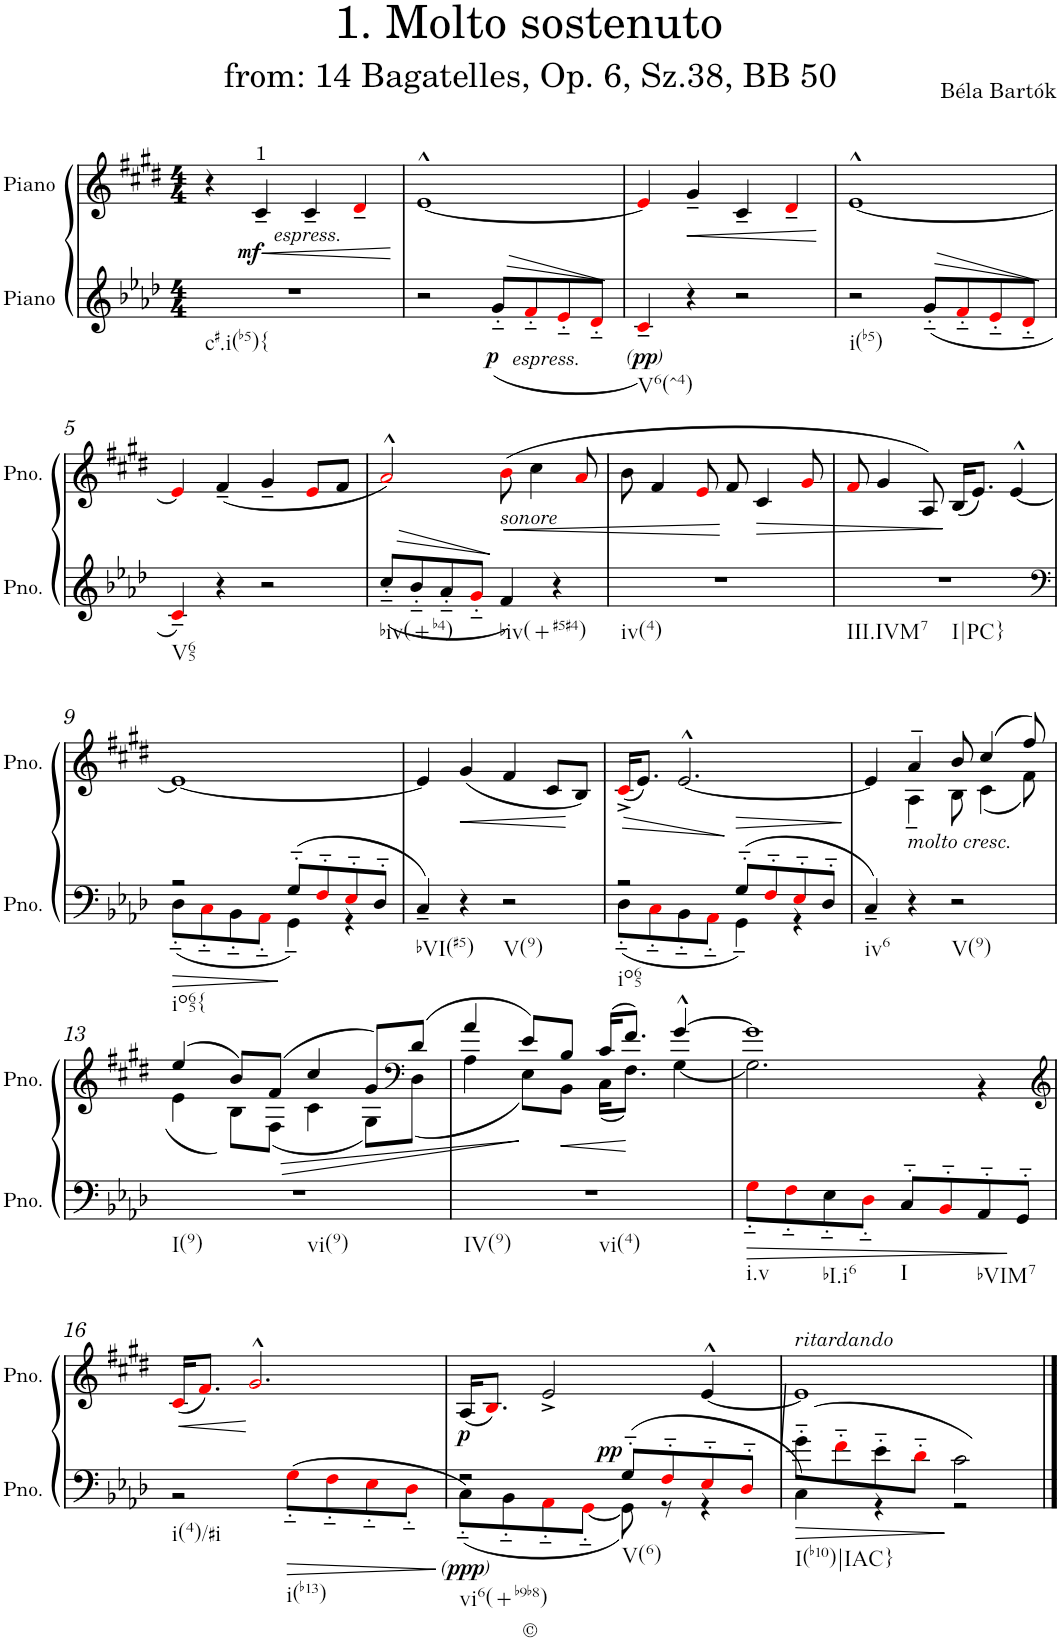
**kern	**dynam	**kern	**dynam
*part2	*part2	*part1	*part1
*staff2	*staff2	*staff1	*staff1
*I"Piano	*	*I"Piano	*
*I'Pno.	*	*I'Pno.	*
*clefG2	*	*clefG2	*
*k[b-e-a-d-]	*	*k[f#c#g#d#]	*
*f:	*	*c#:	*
*M4/4	*	*M4/4	*
=1	=1	=1	=1
!LO:TX:b:t=c#.i(b5){	!	!	!
1r	.	4r	.
!	!	!	!LO:HP:b
!	!	!	!LO:DY:n=1:b
.	.	4c#~/	< mf
!	!	!LO:TX:b:i:t=espress.	!
.	.	4c#~/	.
.	.	4d#~i/	.
.	.	.	[
=2	=2	=2	=2
2r	.	[1e^^	.
!LO:TX:b:i:t=espress.	!	!	!
!	!LO:HP:b	!	!
!	!LO:DY:n=1:b	!	!
(<8g'~/L	> p	.	.
8f'~i/	.	.	.
8e-'~i/	.	.	.
8d-'~i/J	.	.	.
.	]	.	.
=3	=3	=3	=3
!LO:TX:b:t=V6(^4)	!	!	!
!	!LO:DY:b	!	!
!	!LO:DY:n=1:b	!	!
!	!LO:DY:n=2:b	!	!
4c~i/)	other-dynamics pp other-dynamics	4ei/]	.
!	!	!	!LO:HP:b
4r	.	4g#~/	<
2r	.	4c#~/	.
.	.	4d#~i/	.
.	.	.	[
=4	=4	=4	=4
!LO:TX:b:t=i(b5)	!	!	!
2r	.	[1e^^	.
!	!LO:HP:b	!	!
(<8g'~/L	>	.	.
8f'~i/	.	.	.
8e-'~i/	.	.	.
8d-'~i/J	.	.	.
.	]	.	.
!!LO:LB:g=z
=5	=5	=5	=5
!LO:TX:b:t=V65	!	!	!
4c~i/)	.	4ei/]	.
4r	.	(<4f#~/	.
2r	.	4g#~/	.
.	.	8ei/L	.
.	.	8f#/J	.
=6	=6	=6	=6
!LO:TX:b:t=biv(+b4)	!	!	!
(<8cc'~/L	.	2a^^i/)	.
!	!LO:HP:b	!	!
8b-'~/	>	.	.
8a-'~/	.	.	.
8g'~i/J	.	.	.
!	!	!LO:TX:b:i:t=sonore	!
!LO:TX:b:t=biv(+#5#4)	!	!	!
!	!	!	!LO:HP:b
4f/)	]	(>8bi\	<
.	.	4cc#\	.
4r	.	.	.
.	.	8ai/	.
=7	=7	=7	=7
!LO:TX:b:t=iv(4)	!	!	!
1r	.	8b\	.
.	.	4f#/	.
.	.	8ei/	.
.	.	8f#/	[
!	!	!	!LO:HP:b
.	.	4c#/	>
.	.	8g#i/	.
=8	=8	=8	=8
!LO:TX:b:t=III.IVM7	!	!	!
!LO:TX:b:t=I|PC}	!	!	!
1r	.	8f#i/	.
.	.	4g#/	.
.	.	8A/)	.
.	.	(<16B/KL	]
.	.	8.e/J)	.
.	.	[4e^^/	.
!!LO:LB:g=z
=9	=9	=9	=9
*clefF4	*	*	*
!LO:TX:b:t=io65{	!	!	!
!	!LO:HP:b	!	!
*^	*	*	*
2r	(<8D-'~\L	>	1e_	.
.	8C'~i\	.	.	.
.	8BB-'~\	.	.	.
.	8AA-'~i\J	.	.	.
(>8G'~/L	4GG~\)	]	.	.
8F'~i/	.	.	.	.
8E-'~i/	4r	.	.	.
8D-'~/J	.	.	.	.
*v	*v	*	*	*
=10	=10	=10	=10
!LO:TX:b:t=bVI(#5)	!	!	!
4C~/)	.	4e/]	.
!	!	!	!LO:HP:b
4r	.	(<4g#/	<
!LO:TX:b:t=V(9)	!	!	!
2r	.	4f#/	.
.	.	8c#/L	.
.	.	8B/J)	[
=11	=11	=11	=11
!LO:TX:b:t=io65	!	!	!
!	!LO:HP:b	!	!
*^	*	*	*
2r	(<8D-'~\L	>	(<16c#^i/KL	.
.	.	.	8.e/J)	.
.	8C'~i\	.	.	.
.	8BB-'~\	.	[2.e^^/	.
.	8AA-'~i\J	.	.	.
!	!	!LO:HP:n=1:b	!	!
(>8G'~/L	4GG~\)	] >	.	.
8F'~i/	.	.	.	.
8E-'~i/	4r	.	.	.
8D-'~/J	.	.	.	.
*v	*v	*	*	*
.	]	.	.
=12	=12	=12	=12
*	*	*^	*
!LO:TX:b:t=iv6	!	!	!	!
4C~/)	.	4e/]	4ryy	.
!	!	!LO:TX:b:i:t=molto cresc.	!	!
4r	.	4a~/	4A~\	.
!LO:TX:b:t=V(9)	!	!	!	!
2r	.	8b/	8B\	.
.	.	(4cc#/	(<4c#\	.
.	.	8ff#/)	8f#\)	.
!!LO:LB:g=z	!!
=13	=13	=13	=13	=13
!LO:TX:b:t=I(9)	!	!	!	!
!LO:TX:b:t=vi(9)	!	!	!	!
1r	.	(4ee/	(<4e\	.
.	.	8b/L)	8B\L)	.
!	!	!	!	!LO:HP:b
.	.	(8f#/J	(<8F#\J	>
.	.	4cc#/	4c#\	.
.	.	8g#/L)	8G#\L)	.
*	*	*clefF4	*	*
.	.	(8d#/J	(<8D#\J	.
=14	=14	=14	=14	=14
!LO:TX:b:t=IV(9)	!	!	!	!
!LO:TX:b:t=vi(4)	!	!	!	!
1r	.	4a/	4A\	.
.	.	8e/L)	8E\L)	]
!	!	!	!	!LO:HP:b
.	.	8B/J	8BB\J	<
.	.	(>16c#/KL	(<16C#\KL	.
.	.	8.f#/J)	8.F#\J)	[
.	.	[>4g#^^/	[<4G#\	.
=15	=15	=15	=15	=15
!LO:TX:b:t=i.v	!	!	!	!
!	!LO:HP:b	!	!	!
*^	*	*	*	*
1ryy	8G'~i\L	>	1g#]	2.G#\]	.
.	8F'~i\	.	.	.	.
!	!LO:TX:b:t=bI.i6	!	!	!	!
.	8E-'~\	.	.	.	.
.	8D-'~i\J	.	.	.	.
!	!LO:TX:b:t=I	!	!	!	!
.	8C'~/L	.	.	.	.
.	8BB-'~i/	.	.	.	.
!	!LO:TX:b:t=bVIM7	!	!	!	!
.	8AA-'~/	.	.	4r	.
.	8GG'~/J	]	.	.	.
*	*	*	*v	*v	*
!!LO:LB:g=z
=16	=16	=16	=16	=16
*	*	*	*clefG2	*
!LO:TX:b:t=i(b13)	!	!	!	!
!LO:TX:b:t=i(4)/#i	!	!	!	!
!	!	!	!	!LO:HP:b
1ryy	2r	.	(<16c#i/KL	<
.	.	.	8.f#i/J)	.
.	.	.	2.g#^^i/	[
!	!	!LO:HP:b	!	!
.	(>8G'~i\L	>	.	.
.	8F'~i\	.	.	.
.	8E-'~i\	.	.	.
.	8D-'~i\J	.	.	.
=17	=17	=17	=17	=17
!LO:TX:b:t=vi6(+b9b8)	!	!	!	!
!	!	!LO:DY:b	!	!
!	!	!LO:DY:n=1:b	!	!
!	!	!LO:DY:n=2:b	!	!LO:DY:b
2r	(<8C'~\L)	other-dynamics ppp other-dynamics	(<16A/KL	p
.	.	.	8.Bi/J)	.
.	8BB-'~\	.	.	.
.	8AA-'~i\	.	2e^/	.
.	[<8GG'~i\J	.	.	.
!LO:TX:b:t=V(6)	!	!	!	!
!	!	!LO:DY:n=3:a	!	!
(>8G'~/L	8GG\])	pp	.	.
8F'~i/	8r	.	.	.
8E-'~i/	4r	.	[4e^^/	.
8D-'~i/J	.	.	.	.
=18	=18	=18	=18	=18
!	!	!	!LO:TX:a:i:t=ritardando	!
!LO:TX:b:t=I(b10)|IAC}	!	!	!	!
(>8g'>~>\L	4C\)	.	1e]	.
8f'>~>i\	.	.	.	.
8e-'>~>\	4r	.	.	.
8d-'>~>i\J	.	.	.	.
2c\)	2r	]	.	.
*v	*v	*	*	*
==	==	==	==
*-	*-	*-	*-
